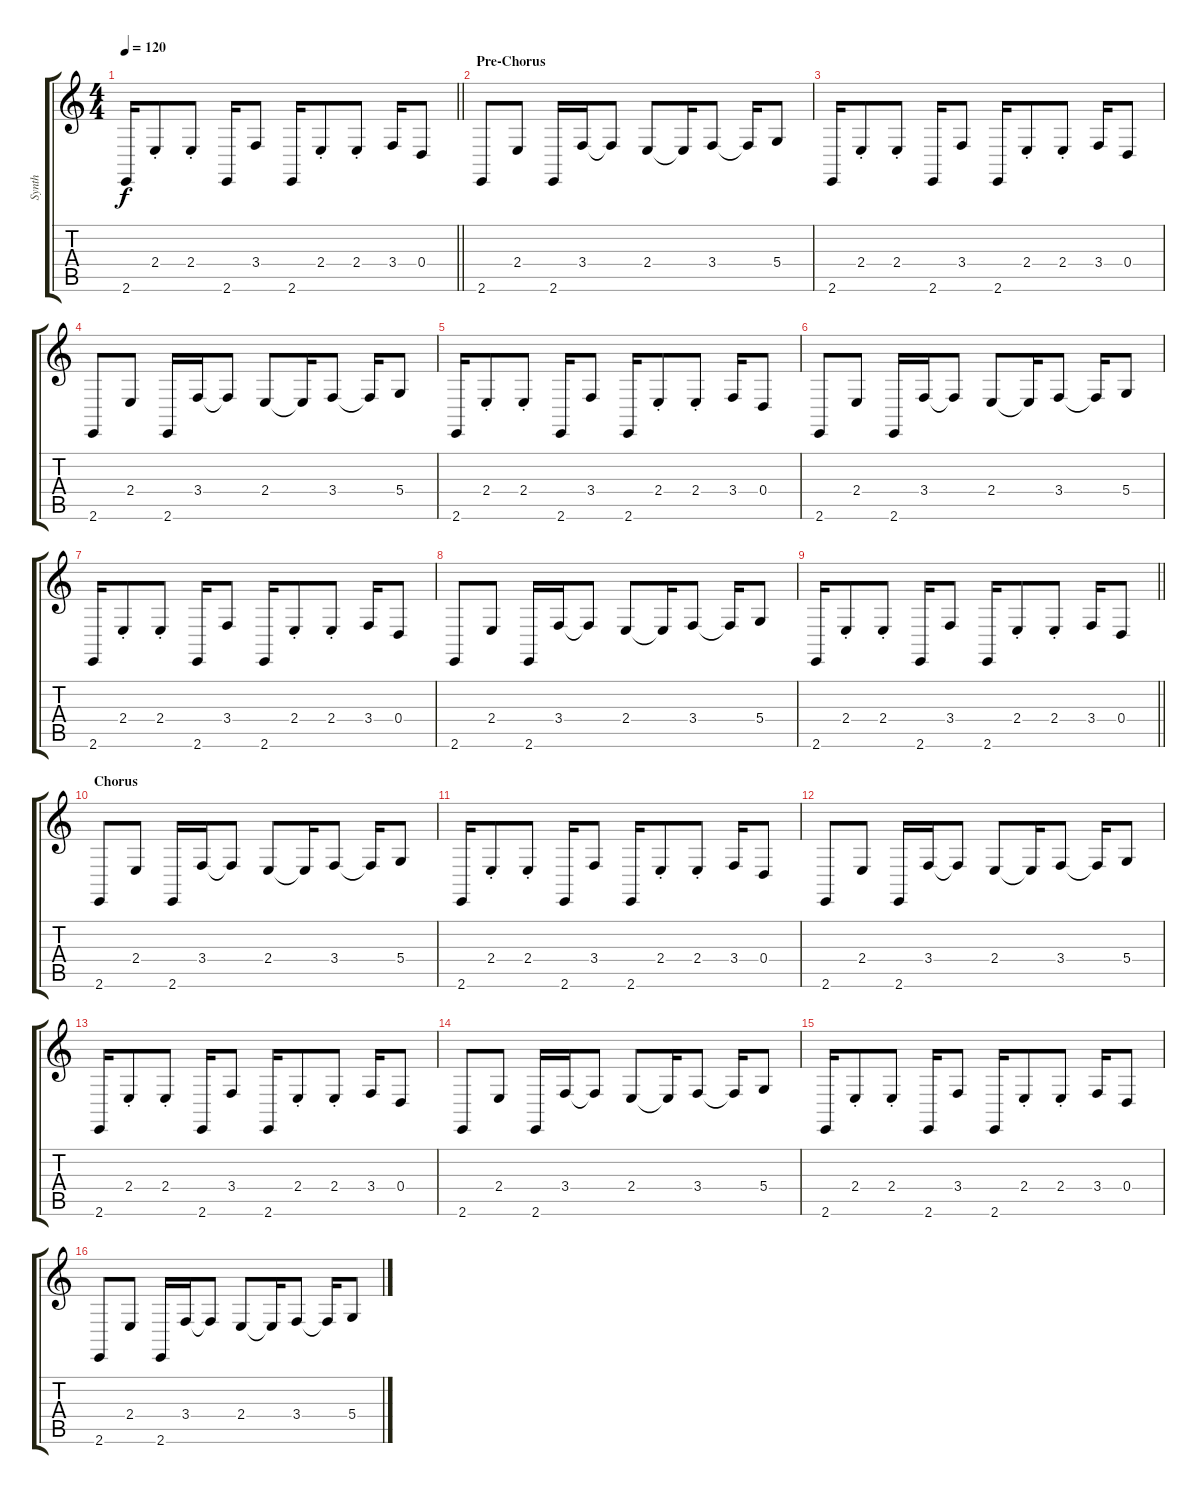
\track ("Synth" "Synth") {instrument rockorgan}
\staff {score tabs}
\tuning (E4 B3 G3 D3 A2 D2) {hide}
\ts (4 4)
\tempo 120
\clef g2
\barLineRight lightlight
\ks c
2.6.16{dy f} 2.4{st}.8 2.4{st}.8 2.6.16 3.4.8 2.6.16 2.4{st}.8 2.4{st}.8 3.4.16 0.4.8 |
\section ("" "Pre-Chorus")
2.6.8 2.4.8 2.6.16 3.4.16 3.4{t}.8 2.4.8 2.4{t}.16 3.4.8 3.4{t}.16 5.4.8 |
2.6.16 2.4{st}.8 2.4{st}.8 2.6.16 3.4.8 2.6.16 2.4{st}.8 2.4{st}.8 3.4.16 0.4.8 |
2.6.8 2.4.8 2.6.16 3.4.16 3.4{t}.8 2.4.8 2.4{t}.16 3.4.8 3.4{t}.16 5.4.8 |
2.6.16 2.4{st}.8 2.4{st}.8 2.6.16 3.4.8 2.6.16 2.4{st}.8 2.4{st}.8 3.4.16 0.4.8 |
2.6.8 2.4.8 2.6.16 3.4.16 3.4{t}.8 2.4.8 2.4{t}.16 3.4.8 3.4{t}.16 5.4.8 |
2.6.16 2.4{st}.8 2.4{st}.8 2.6.16 3.4.8 2.6.16 2.4{st}.8 2.4{st}.8 3.4.16 0.4.8 |
2.6.8 2.4.8 2.6.16 3.4.16 3.4{t}.8 2.4.8 2.4{t}.16 3.4.8 3.4{t}.16 5.4.8 |
\barLineRight lightlight
2.6.16 2.4{st}.8 2.4{st}.8 2.6.16 3.4.8 2.6.16 2.4{st}.8 2.4{st}.8 3.4.16 0.4.8 |
\section ("" "Chorus")
2.6.8 2.4.8 2.6.16 3.4.16 3.4{t}.8 2.4.8 2.4{t}.16 3.4.8 3.4{t}.16 5.4.8 |
2.6.16 2.4{st}.8 2.4{st}.8 2.6.16 3.4.8 2.6.16 2.4{st}.8 2.4{st}.8 3.4.16 0.4.8 |
2.6.8 2.4.8 2.6.16 3.4.16 3.4{t}.8 2.4.8 2.4{t}.16 3.4.8 3.4{t}.16 5.4.8 |
2.6.16 2.4{st}.8 2.4{st}.8 2.6.16 3.4.8 2.6.16 2.4{st}.8 2.4{st}.8 3.4.16 0.4.8 |
2.6.8 2.4.8 2.6.16 3.4.16 3.4{t}.8 2.4.8 2.4{t}.16 3.4.8 3.4{t}.16 5.4.8 |
2.6.16 2.4{st}.8 2.4{st}.8 2.6.16 3.4.8 2.6.16 2.4{st}.8 2.4{st}.8 3.4.16 0.4.8 |
2.6.8 2.4.8 2.6.16 3.4.16 3.4{t}.8 2.4.8 2.4{t}.16 3.4.8 3.4{t}.16 5.4.8
